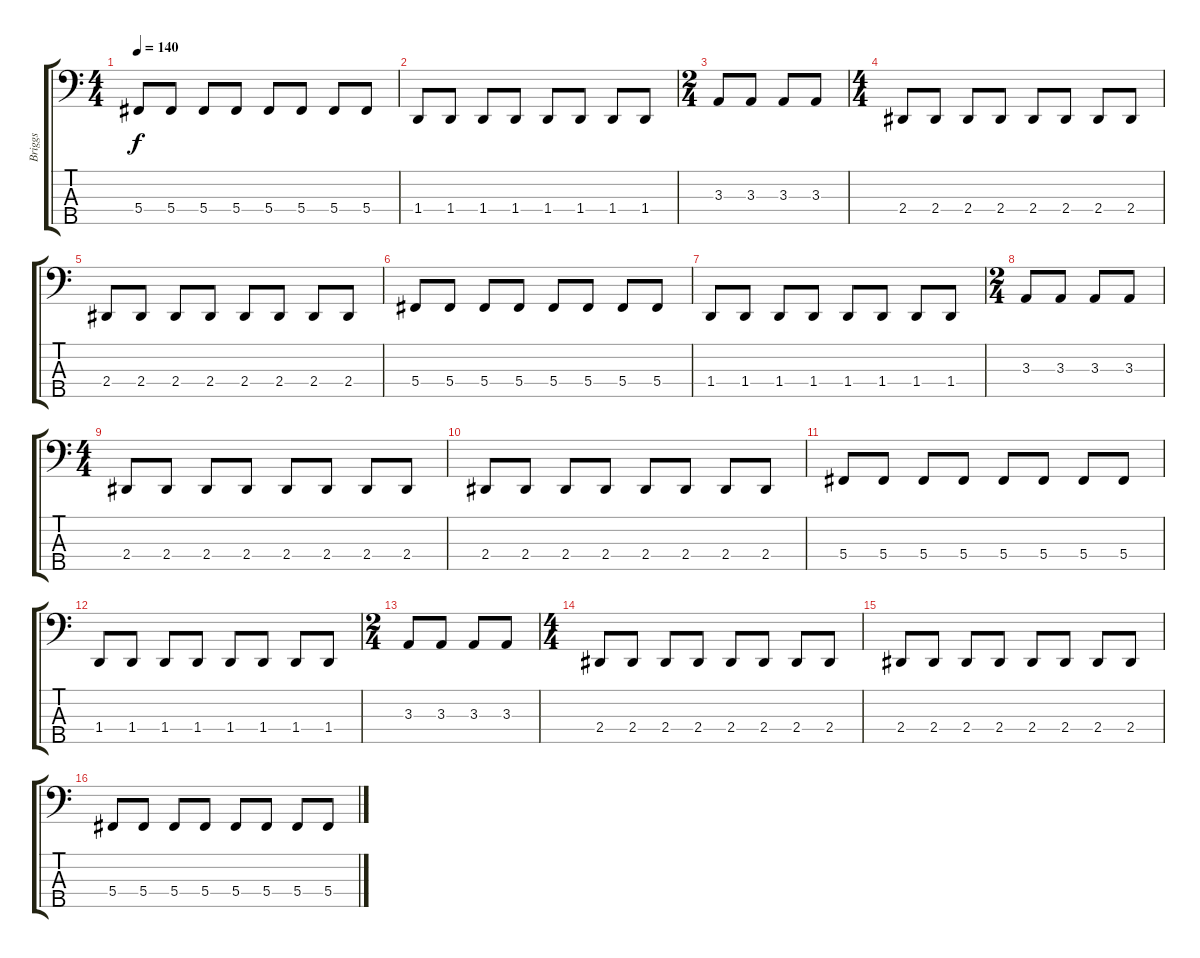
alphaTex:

\track ("Briggs" "Briggs") {instrument electricbassfinger}
\staff {score tabs}
\tuning (E2 B1 Gb1 Db1 Ab0) {hide}
\ts (4 4)
\tempo 140
\clef f4
\ks c
5.4.8{dy f} 5.4.8 5.4.8 5.4.8 5.4.8 5.4.8 5.4.8 5.4.8 |
1.4.8 1.4.8 1.4.8 1.4.8 1.4.8 1.4.8 1.4.8 1.4.8 |
\ts (2 4)
3.3.8 3.3.8 3.3.8 3.3.8 |
\ts (4 4)
2.4.8 2.4.8 2.4.8 2.4.8 2.4.8 2.4.8 2.4.8 2.4.8 |
2.4.8 2.4.8 2.4.8 2.4.8 2.4.8 2.4.8 2.4.8 2.4.8 |
5.4.8 5.4.8 5.4.8 5.4.8 5.4.8 5.4.8 5.4.8 5.4.8 |
1.4.8 1.4.8 1.4.8 1.4.8 1.4.8 1.4.8 1.4.8 1.4.8 |
\ts (2 4)
3.3.8 3.3.8 3.3.8 3.3.8 |
\ts (4 4)
2.4.8 2.4.8 2.4.8 2.4.8 2.4.8 2.4.8 2.4.8 2.4.8 |
2.4.8 2.4.8 2.4.8 2.4.8 2.4.8 2.4.8 2.4.8 2.4.8 |
5.4.8 5.4.8 5.4.8 5.4.8 5.4.8 5.4.8 5.4.8 5.4.8 |
1.4.8 1.4.8 1.4.8 1.4.8 1.4.8 1.4.8 1.4.8 1.4.8 |
\ts (2 4)
3.3.8 3.3.8 3.3.8 3.3.8 |
\ts (4 4)
2.4.8 2.4.8 2.4.8 2.4.8 2.4.8 2.4.8 2.4.8 2.4.8 |
2.4.8 2.4.8 2.4.8 2.4.8 2.4.8 2.4.8 2.4.8 2.4.8 |
5.4.8 5.4.8 5.4.8 5.4.8 5.4.8 5.4.8 5.4.8 5.4.8
